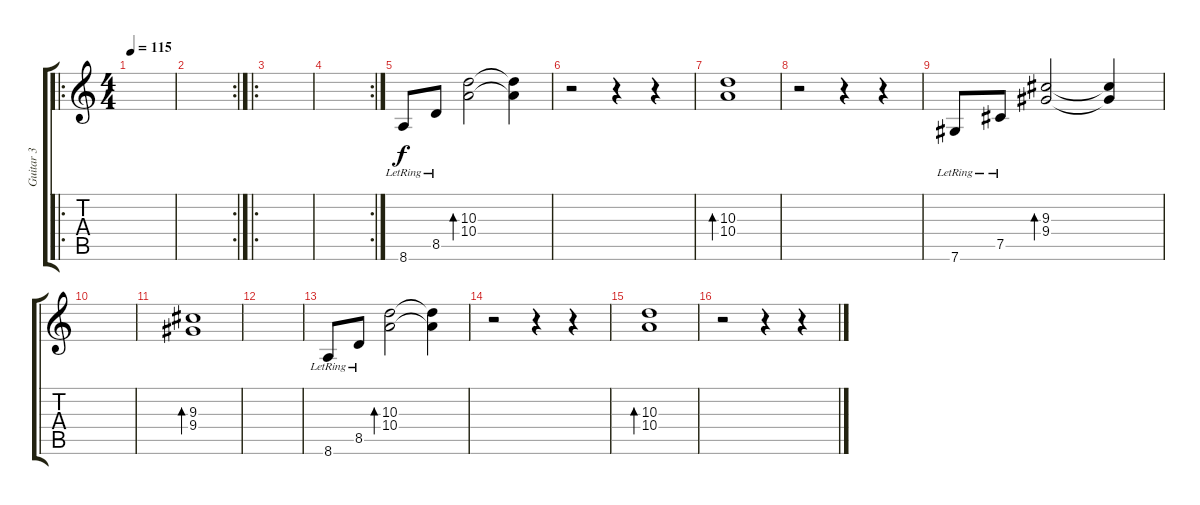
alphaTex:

\track ("Guitar 3" "Guitar 3") {instrument electricguitarclean}
\staff {score tabs}
\tuning (Db4 Ab3 E3 B2 Gb2 Db2) {hide}
\ro
\ts (4 4)
\tempo 115
\clef g2
\ks c
|
\rc 2
|
\ro
|
\rc 2
|
8.6{lr}.8 8.5{lr}.8 (10.3 10.4).2{bd 240} (10.3{t} 10.4{t}).4 |
r.2 r.4 r.4 |
(10.3 10.4).1{bd 240} |
r.2 r.4 r.4 |
7.6{lr}.8 7.5{lr}.8 (9.3 9.4).2{bd 240} (9.3{t} 9.4{t}).4 |
|
(9.3 9.4).1{bd 240} |
|
8.6{lr}.8 8.5{lr}.8 (10.3 10.4).2{bd 240} (10.3{t} 10.4{t}).4 |
r.2 r.4 r.4 |
(10.3 10.4).1{bd 240} |
r.2 r.4 r.4
